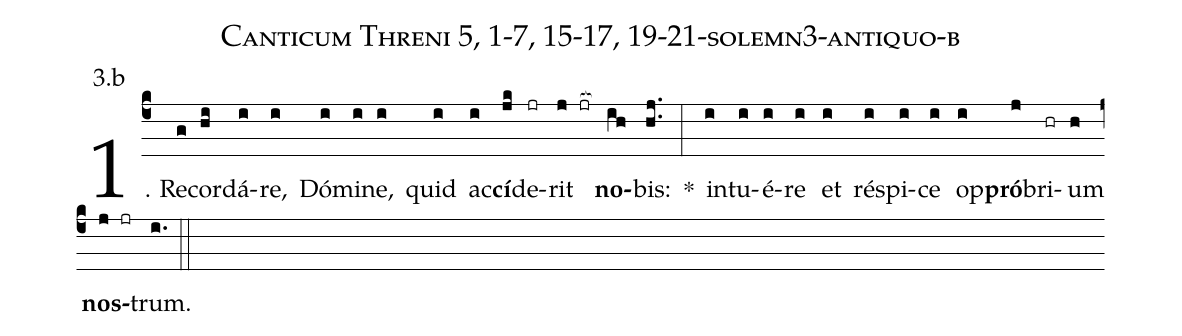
name: Canticum Threni 5, 1-7, 15-17, 19-21-solemn3-antiquo-b;
annotation: 3.b;
%%
(c4)1. Re(g)cor(hi)dá(i)re,(i) Dó(i)mi(i)ne,(i) quid(i) ac(i)<b>cí</b>(jk)de(jr)rit(j jr[ocb:1{]) <b>no</b>(ih[ocb:0}])bis:(hj..) *(:) in(i)tu(i)é(i)re(i) et(i) ré(i)spi(i)ce(i) op(i)<b>pró</b>(j)bri(hr)um(h) <b>nos</b>(j jr)trum.(i.) (::)
